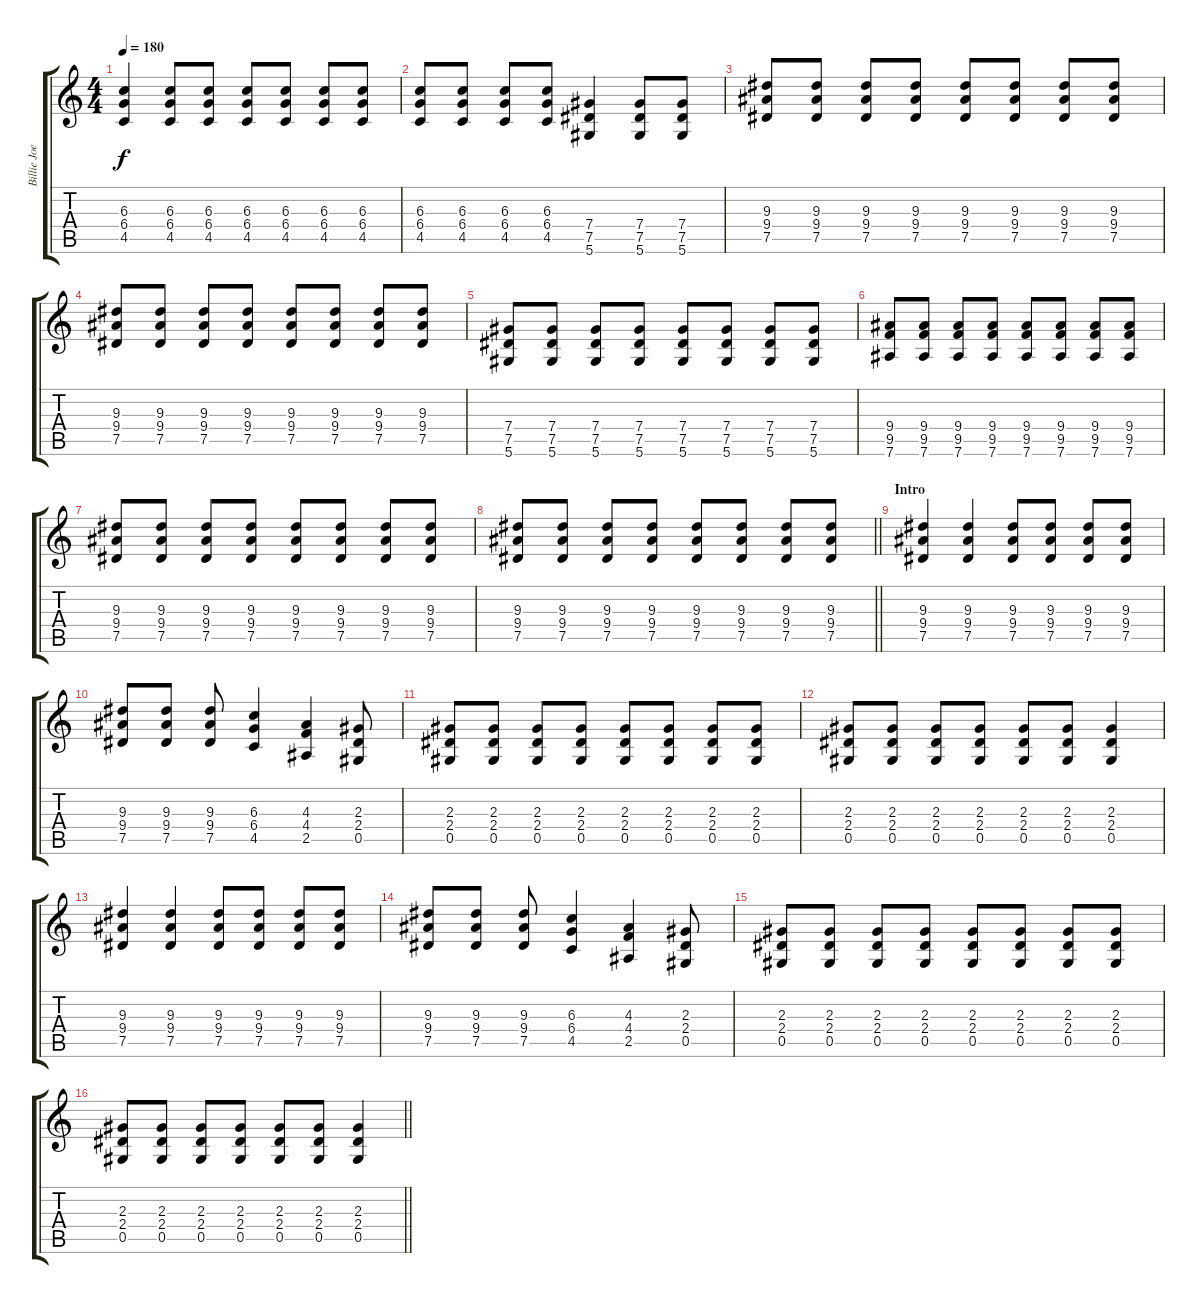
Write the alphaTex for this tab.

\track ("Billie Joe" "Billie Joe") {instrument distortionguitar}
\staff {score tabs}
\tuning (Eb4 Bb3 Gb3 Db3 Ab2 Eb2) {hide}
\ts (4 4)
\tempo 180
\clef g2
\ks c
(6.3 6.4 4.5).4{dy f} (6.3 6.4 4.5).8 (6.3 6.4 4.5).8 (6.3 6.4 4.5).8 (6.3 6.4 4.5).8 (6.3 6.4 4.5).8 (6.3 6.4 4.5).8 |
(6.3 6.4 4.5).8 (6.3 6.4 4.5).8 (6.3 6.4 4.5).8 (6.3 6.4 4.5).8 (7.4 7.5 5.6).4 (7.4 7.5 5.6).8 (7.4 7.5 5.6).8 |
(9.3 9.4 7.5).8 (9.3 9.4 7.5).8 (9.3 9.4 7.5).8 (9.3 9.4 7.5).8 (9.3 9.4 7.5).8 (9.3 9.4 7.5).8 (9.3 9.4 7.5).8 (9.3 9.4 7.5).8 |
(9.3 9.4 7.5).8 (9.3 9.4 7.5).8 (9.3 9.4 7.5).8 (9.3 9.4 7.5).8 (9.3 9.4 7.5).8 (9.3 9.4 7.5).8 (9.3 9.4 7.5).8 (9.3 9.4 7.5).8 |
(7.4 7.5 5.6).8 (7.4 7.5 5.6).8 (7.4 7.5 5.6).8 (7.4 7.5 5.6).8 (7.4 7.5 5.6).8 (7.4 7.5 5.6).8 (7.4 7.5 5.6).8 (7.4 7.5 5.6).8 |
(9.4 9.5 7.6).8 (9.4 9.5 7.6).8 (9.4 9.5 7.6).8 (9.4 9.5 7.6).8 (9.4 9.5 7.6).8 (9.4 9.5 7.6).8 (9.4 9.5 7.6).8 (9.4 9.5 7.6).8 |
(9.3 9.4 7.5).8 (9.3 9.4 7.5).8 (9.3 9.4 7.5).8 (9.3 9.4 7.5).8 (9.3 9.4 7.5).8 (9.3 9.4 7.5).8 (9.3 9.4 7.5).8 (9.3 9.4 7.5).8 |
\barLineRight lightlight
(9.3 9.4 7.5).8 (9.3 9.4 7.5).8 (9.3 9.4 7.5).8 (9.3 9.4 7.5).8 (9.3 9.4 7.5).8 (9.3 9.4 7.5).8 (9.3 9.4 7.5).8 (9.3 9.4 7.5).8 |
\section ("" "Intro")
(9.3 9.4 7.5).4 (9.3 9.4 7.5).4 (9.3 9.4 7.5).8 (9.3 9.4 7.5).8 (9.3 9.4 7.5).8 (9.3 9.4 7.5).8 |
(9.3 9.4 7.5).8 (9.3 9.4 7.5).8 (9.3 9.4 7.5).8 (6.3 6.4 4.5).4 (4.3 4.4 2.5).4 (2.3 2.4 0.5).8 |
(2.3 2.4 0.5).8 (2.3 2.4 0.5).8 (2.3 2.4 0.5).8 (2.3 2.4 0.5).8 (2.3 2.4 0.5).8 (2.3 2.4 0.5).8 (2.3 2.4 0.5).8 (2.3 2.4 0.5).8 |
(2.3 2.4 0.5).8 (2.3 2.4 0.5).8 (2.3 2.4 0.5).8 (2.3 2.4 0.5).8 (2.3 2.4 0.5).8 (2.3 2.4 0.5).8 (2.3 2.4 0.5).4 |
(9.3 9.4 7.5).4 (9.3 9.4 7.5).4 (9.3 9.4 7.5).8 (9.3 9.4 7.5).8 (9.3 9.4 7.5).8 (9.3 9.4 7.5).8 |
(9.3 9.4 7.5).8 (9.3 9.4 7.5).8 (9.3 9.4 7.5).8 (6.3 6.4 4.5).4 (4.3 4.4 2.5).4 (2.3 2.4 0.5).8 |
(2.3 2.4 0.5).8 (2.3 2.4 0.5).8 (2.3 2.4 0.5).8 (2.3 2.4 0.5).8 (2.3 2.4 0.5).8 (2.3 2.4 0.5).8 (2.3 2.4 0.5).8 (2.3 2.4 0.5).8 |
\barLineRight lightlight
(2.3 2.4 0.5).8 (2.3 2.4 0.5).8 (2.3 2.4 0.5).8 (2.3 2.4 0.5).8 (2.3 2.4 0.5).8 (2.3 2.4 0.5).8 (2.3 2.4 0.5).4
